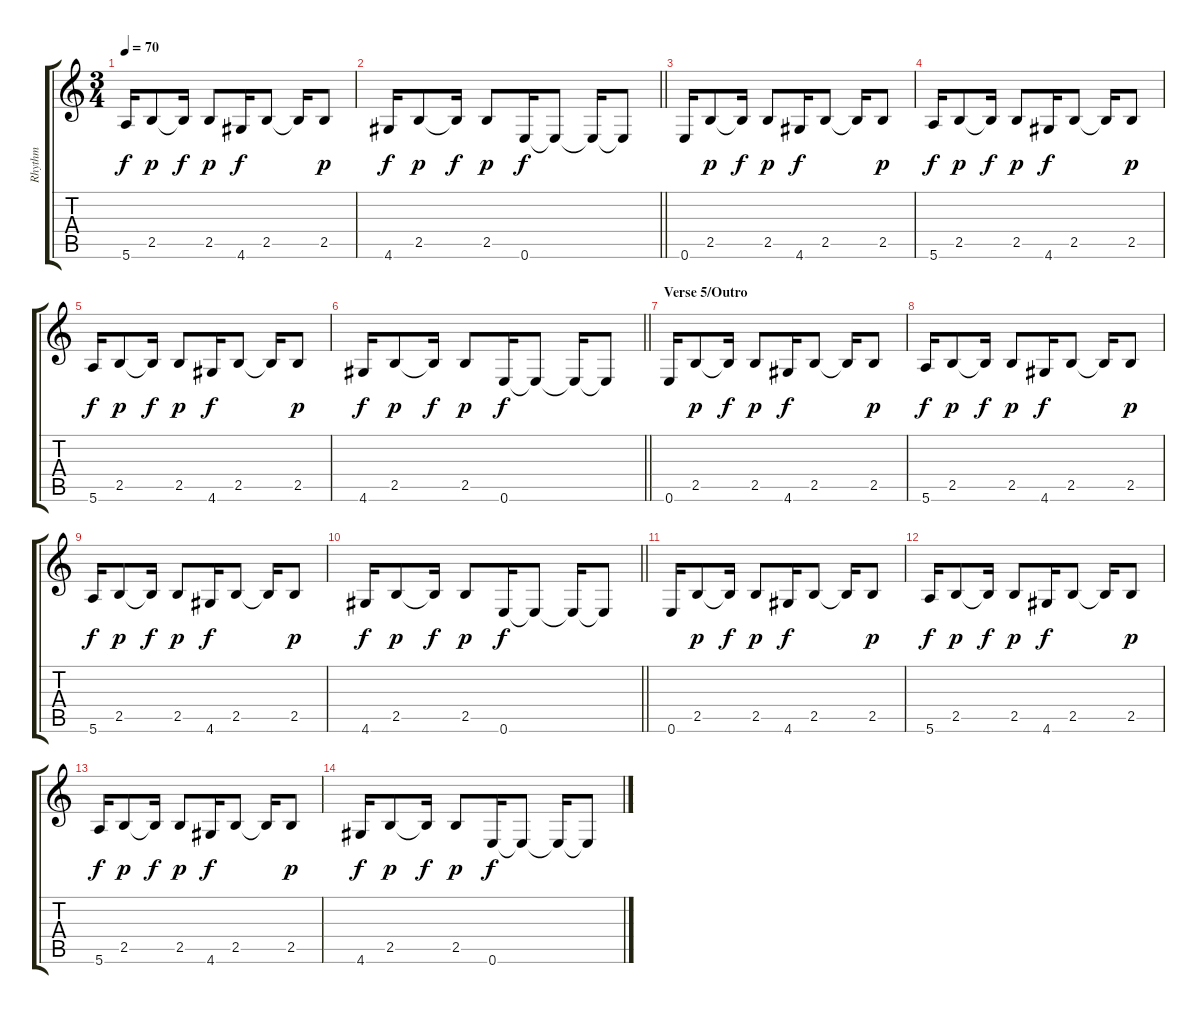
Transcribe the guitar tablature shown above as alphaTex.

\track ("Rhythm" "Rhythm") {instrument electricguitarclean}
\staff {score tabs}
\tuning (E4 B3 G3 D3 A2 E2) {hide}
\ts (3 4)
\tempo 70
\clef g2
\ks c
5.6.16{dy f} 2.5.8{dy p} 2.5{t}.16{dy f} 2.5.8{dy p} 4.6.16{dy f} 2.5.8 2.5{t}.16 2.5.8{dy p} |
\barLineRight lightlight
4.6.16{dy f} 2.5.8{dy p} 2.5{t}.16{dy f} 2.5.8{dy p} 0.6.16{dy f} 0.6{t}.8 0.6{t}.16 0.6{t}.8 |
0.6.16 2.5.8{dy p} 2.5{t}.16{dy f} 2.5.8{dy p} 4.6.16{dy f} 2.5.8 2.5{t}.16 2.5.8{dy p} |
5.6.16{dy f} 2.5.8{dy p} 2.5{t}.16{dy f} 2.5.8{dy p} 4.6.16{dy f} 2.5.8 2.5{t}.16 2.5.8{dy p} |
5.6.16{dy f} 2.5.8{dy p} 2.5{t}.16{dy f} 2.5.8{dy p} 4.6.16{dy f} 2.5.8 2.5{t}.16 2.5.8{dy p} |
\barLineRight lightlight
4.6.16{dy f} 2.5.8{dy p} 2.5{t}.16{dy f} 2.5.8{dy p} 0.6.16{dy f} 0.6{t}.8 0.6{t}.16 0.6{t}.8 |
\section ("" "Verse 5/Outro")
0.6.16 2.5.8{dy p} 2.5{t}.16{dy f} 2.5.8{dy p} 4.6.16{dy f} 2.5.8 2.5{t}.16 2.5.8{dy p} |
5.6.16{dy f} 2.5.8{dy p} 2.5{t}.16{dy f} 2.5.8{dy p} 4.6.16{dy f} 2.5.8 2.5{t}.16 2.5.8{dy p} |
5.6.16{dy f} 2.5.8{dy p} 2.5{t}.16{dy f} 2.5.8{dy p} 4.6.16{dy f} 2.5.8 2.5{t}.16 2.5.8{dy p} |
\barLineRight lightlight
4.6.16{dy f} 2.5.8{dy p} 2.5{t}.16{dy f} 2.5.8{dy p} 0.6.16{dy f} 0.6{t}.8 0.6{t}.16 0.6{t}.8 |
0.6.16 2.5.8{dy p} 2.5{t}.16{dy f} 2.5.8{dy p} 4.6.16{dy f} 2.5.8 2.5{t}.16 2.5.8{dy p} |
5.6.16{dy f} 2.5.8{dy p} 2.5{t}.16{dy f} 2.5.8{dy p} 4.6.16{dy f} 2.5.8 2.5{t}.16 2.5.8{dy p} |
5.6.16{dy f} 2.5.8{dy p} 2.5{t}.16{dy f} 2.5.8{dy p} 4.6.16{dy f} 2.5.8 2.5{t}.16 2.5.8{dy p} |
4.6.16{dy f} 2.5.8{dy p} 2.5{t}.16{dy f} 2.5.8{dy p} 0.6.16{dy f} 0.6{t}.8 0.6{t}.16 0.6{t}.8
